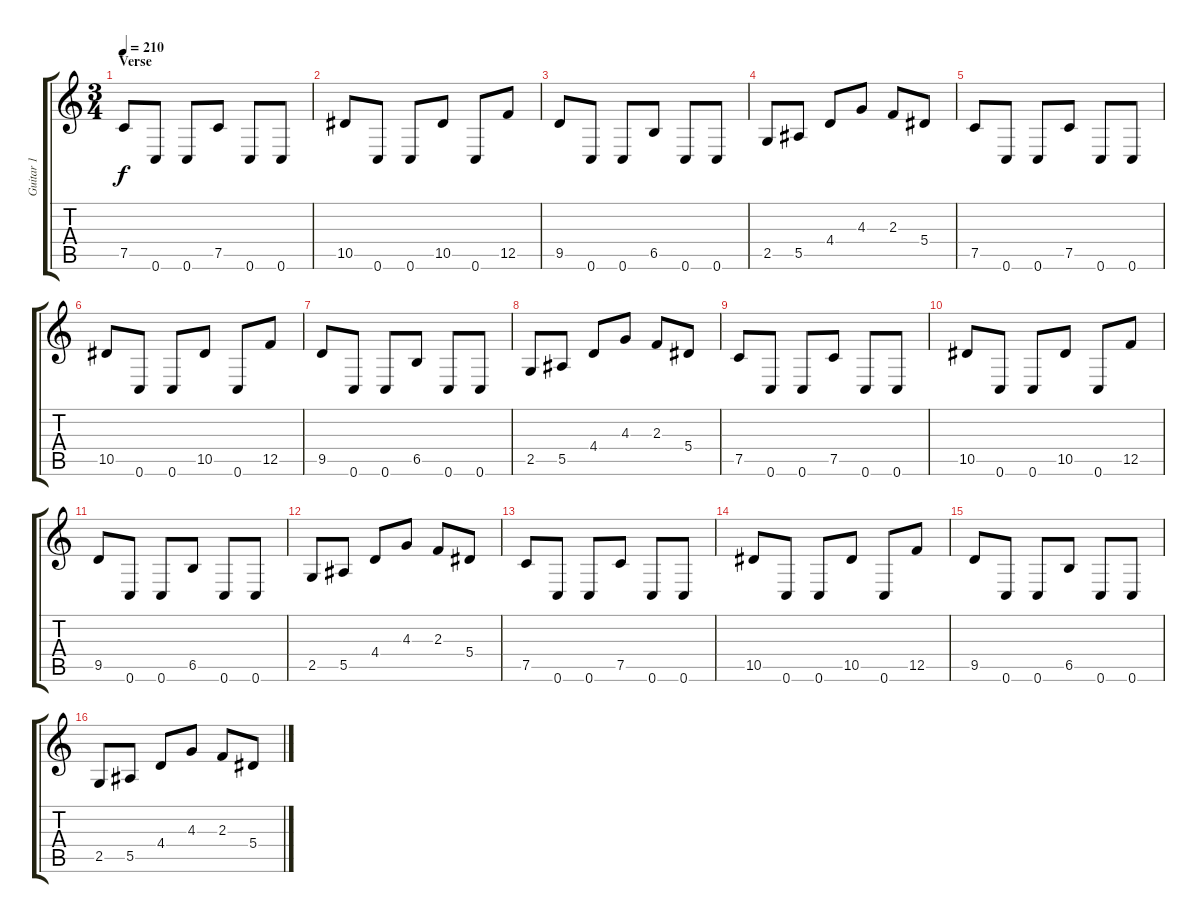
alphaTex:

\track ("Guitar 1" "Guitar 1") {instrument distortionguitar}
\staff {score tabs}
\tuning (C4 G3 Eb3 Bb2 F2 C2) {hide}
\ts (3 4)
\section ("" "Verse")
\tempo 210
\clef g2
\ks c
7.5.8{dy f} 0.6.8 0.6.8 7.5.8 0.6.8 0.6.8 |
10.5.8 0.6.8 0.6.8 10.5.8 0.6.8 12.5.8 |
9.5.8 0.6.8 0.6.8 6.5.8 0.6.8 0.6.8 |
2.5.8 5.5.8 4.4.8 4.3.8 2.3.8 5.4.8 |
7.5.8 0.6.8 0.6.8 7.5.8 0.6.8 0.6.8 |
10.5.8 0.6.8 0.6.8 10.5.8 0.6.8 12.5.8 |
9.5.8 0.6.8 0.6.8 6.5.8 0.6.8 0.6.8 |
2.5.8 5.5.8 4.4.8 4.3.8 2.3.8 5.4.8 |
7.5.8 0.6.8 0.6.8 7.5.8 0.6.8 0.6.8 |
10.5.8 0.6.8 0.6.8 10.5.8 0.6.8 12.5.8 |
9.5.8 0.6.8 0.6.8 6.5.8 0.6.8 0.6.8 |
2.5.8 5.5.8 4.4.8 4.3.8 2.3.8 5.4.8 |
7.5.8 0.6.8 0.6.8 7.5.8 0.6.8 0.6.8 |
10.5.8 0.6.8 0.6.8 10.5.8 0.6.8 12.5.8 |
9.5.8 0.6.8 0.6.8 6.5.8 0.6.8 0.6.8 |
2.5.8 5.5.8 4.4.8 4.3.8 2.3.8 5.4.8
